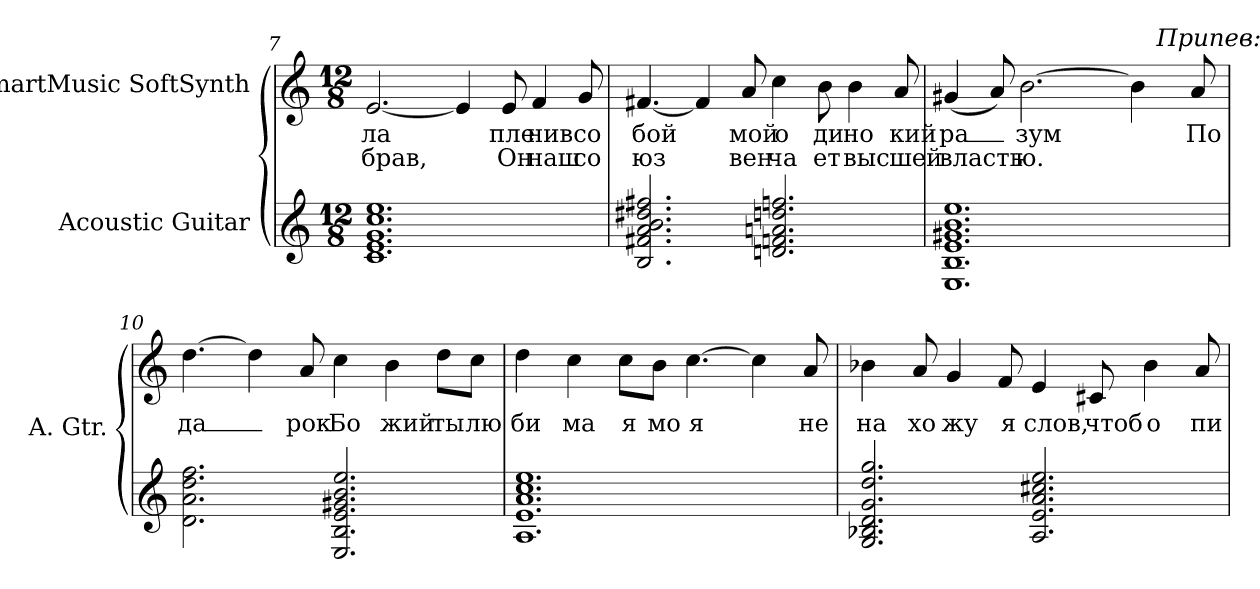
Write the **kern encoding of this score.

**kern	**kern	**text	**text
*part2	*part1	*part1	*part1
*staff2	*staff1	*staff1	*staff1
*I"Acoustic Guitar	*I"SmartMusic SoftSynth	*	*
*I'A. Gtr.	*	*	*
*clefG2	*clefG2	*	*
*ITrd7c12	*	*	*
*k[]	*k[]	*	*
*a:	*a:	*	*
*M12/8	*M12/8	*	*
=7	=7	=7	=7
!	!	!LO:LY:b:color=#000000	!LO:LY:b:color=#000000
1.Ci 1.Ei 1.Gi 1.ci 1.ei	[<2.ei/	ла	брав,
.	4ei/]	.	.
!	!	!LO:LY:b:color=#000000	!LO:LY:b:color=#000000
.	8ei/	пле_	Он
!	!	!LO:LY:b:color=#000000	!LO:LY:b:color=#000000
.	4fi/	нив	наш
!	!	!LO:LY:b:color=#000000	!LO:LY:b:color=#000000
.	8gi/	со_	со_
!!LO:LB:g=z
=8	=8	=8	=8
!	!	!LO:LY:b:color=#000000	!LO:LY:b:color=#000000
2.BBi/ 2.F#Xi 2.Ai 2.Bi 2.d#Xi 2.f#Xi	[<4.f#Xi/	бой	юз
.	4f#i/]	.	.
!	!	!LO:LY:b:color=#000000	!LO:LY:b:color=#000000
.	8ai/	мой_	вен_
!	!	!LO:LY:b:color=#000000	!LO:LY:b:color=#000000
2.Dni/ 2.Fni 2.Ani 2.dni 2.fni	4cci\	о_	ча_
!	!	!LO:LY:b:color=#000000	!LO:LY:b:color=#000000
.	8bi\	ди_	ет
!	!	!LO:LY:b:color=#000000	!LO:LY:b:color=#000000
.	4bi\	но	выс_
!	!	!LO:LY:b:color=#000000	!LO:LY:b:color=#000000
.	8ai/	кий_	шей
=9	=9	=9	=9
!	!	!LO:LY:b:color=#000000	!LO:LY:b:color=#000000
*	*^	*	*
1.EEi 1.BBi 1.Ei 1.G#Xi 1.Bi 1.ei	(4g#Xi/	1ryy	ра_	власть
.	8ai/)	.	.	.
!	!	!	!LO:LY:b:color=#000000	!LO:LY:b:color=#000000
.	[>2.bi\	.	зум	ю.
.	.	8..ryy	.	.
.	4bi\]	.	.	.
!	!	!LO:TX:a:i:t=Припев&colon;	!	!
.	.	4ryy	.	.
!	!	!	!LO:LY:b:color=#000000	!
.	8ai/	.	По_	.
.	.	32ryy	.	.
*	*v	*v	*	*
=10	=10	=10	=10
*	*^	*	*
!	!	!	!LO:LY:b:color=#000000	!
*	*v	*v	*	*
2.Di\ 2.Ai 2.di 2.fi	[>4.ddi\	да_	.
.	4ddi\]	.	.
!	!	!LO:LY:b:color=#000000	!
.	8ai/	рок	.
!	!	!LO:LY:b:color=#000000	!
2.EEi/ 2.BBi 2.Ei 2.G#Xi 2.Bi 2.ei	4cci\	Бо_	.
!	!	!LO:LY:b:color=#000000	!
.	4bi\	жий	.
!	!	!LO:LY:b:color=#000000	!
.	8ddi\L	ты	.
!	!	!LO:LY:b:color=#000000	!
.	8cci\J	лю_	.
!!LO:LB:g=z
=11	=11	=11	=11
!	!	!LO:LY:b:color=#000000	!
1.AAi 1.Ei 1.Ai 1.ci 1.ei	4ddi\	би_	.
!	!	!LO:LY:b:color=#000000	!
.	4cci\	ма_	.
!	!	!LO:LY:b:color=#000000	!
.	8cci\L	я	.
!	!	!LO:LY:b:color=#000000	!
.	8bi\J	мо_	.
!	!	!LO:LY:b:color=#000000	!
.	[>4.cci\	я	.
.	4cci\]	.	.
!	!	!LO:LY:b:color=#000000	!
.	8ai/	не	.
=12	=12	=12	=12
!	!	!LO:LY:b:color=#000000	!
2.GGi/ 2.BB-Xi 2.Di 2.Gi 2.di 2.gi	4b-Xi\	на_	.
!	!	!LO:LY:b:color=#000000	!
.	8ai/	хо_	.
!	!	!LO:LY:b:color=#000000	!
.	4gi/	жу	.
!	!	!LO:LY:b:color=#000000	!
.	8fi/	я	.
!	!	!LO:LY:b:color=#000000	!
2.AAi/ 2.Ei 2.Ai 2.c#Xi 2.ei	4ei/	слов,	.
!	!	!LO:LY:b:color=#000000	!
.	8c#Xi/	чтоб	.
!	!	!LO:LY:b:color=#000000	!
.	4b-i\	о_	.
!	!	!LO:LY:b:color=#000000	!
.	8ai/	пи_	.
=	=	=	=
*-	*-	*-	*-
